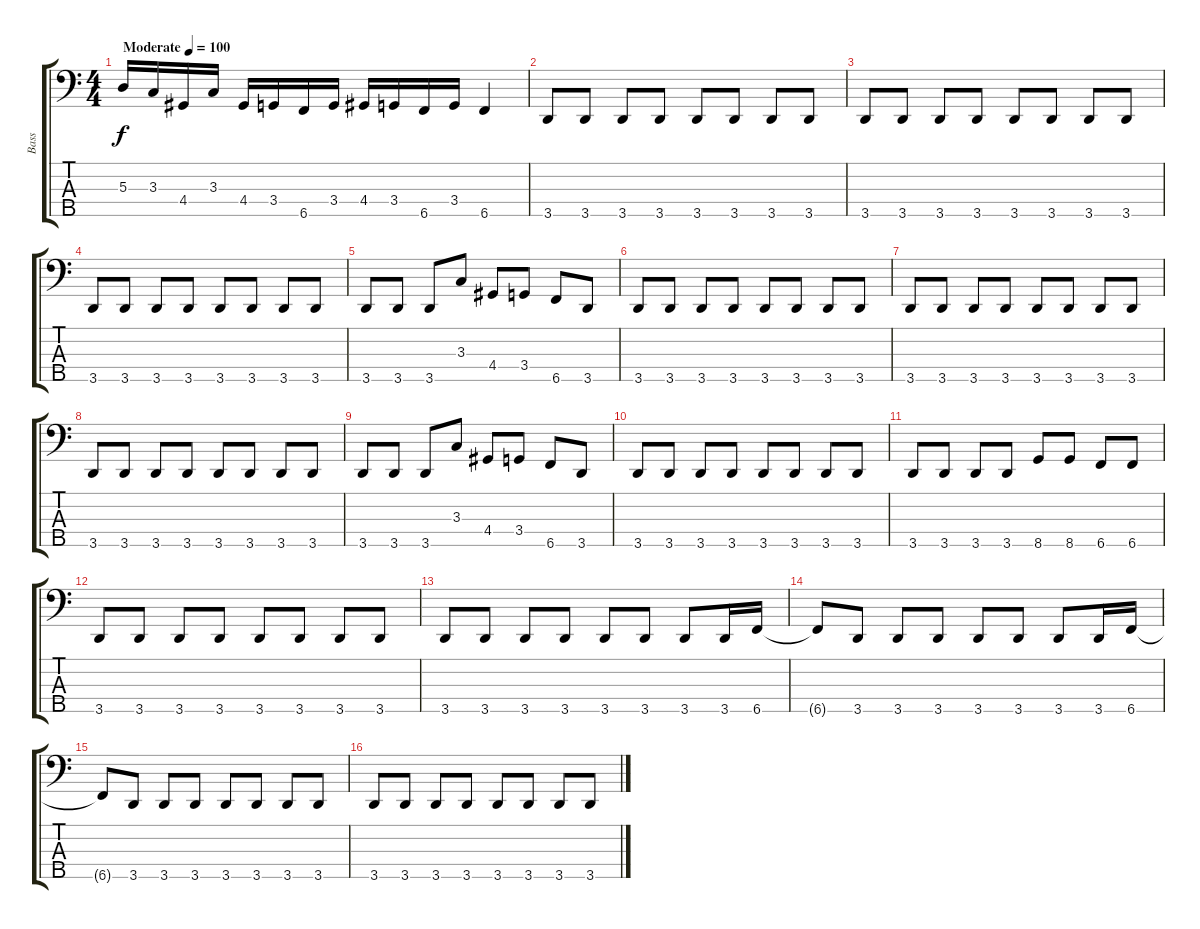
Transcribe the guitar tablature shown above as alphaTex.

\track ("Bass" "Bass") {instrument electricbassfinger}
\staff {score tabs}
\tuning (G2 D2 A1 E1 B0) {hide}
\ts (4 4)
\tempo (100 "Moderate")
\clef f4
\ks c
5.3.16{dy f instrument electricbassfinger} 3.3.16 4.4.16 3.3.16 4.4.16 3.4.16 6.5.16 3.4.16 4.4.16 3.4.16 6.5.16 3.4.16 6.5.4 |
3.5.8 3.5.8 3.5.8 3.5.8 3.5.8 3.5.8 3.5.8 3.5.8 |
3.5.8 3.5.8 3.5.8 3.5.8 3.5.8 3.5.8 3.5.8 3.5.8 |
3.5.8 3.5.8 3.5.8 3.5.8 3.5.8 3.5.8 3.5.8 3.5.8 |
3.5.8 3.5.8 3.5.8 3.3.8 4.4.8 3.4.8 6.5.8 3.5.8 |
3.5.8 3.5.8 3.5.8 3.5.8 3.5.8 3.5.8 3.5.8 3.5.8 |
3.5.8 3.5.8 3.5.8 3.5.8 3.5.8 3.5.8 3.5.8 3.5.8 |
3.5.8 3.5.8 3.5.8 3.5.8 3.5.8 3.5.8 3.5.8 3.5.8 |
3.5.8 3.5.8 3.5.8 3.3.8 4.4.8 3.4.8 6.5.8 3.5.8 |
3.5.8 3.5.8 3.5.8 3.5.8 3.5.8 3.5.8 3.5.8 3.5.8 |
3.5.8 3.5.8 3.5.8 3.5.8 8.5.8 8.5.8 6.5.8 6.5.8 |
3.5.8 3.5.8 3.5.8 3.5.8 3.5.8 3.5.8 3.5.8 3.5.8 |
3.5.8 3.5.8 3.5.8 3.5.8 3.5.8 3.5.8 3.5.8 3.5.16 6.5.16 |
6.5{t}.8 3.5.8 3.5.8 3.5.8 3.5.8 3.5.8 3.5.8 3.5.16 6.5.16 |
6.5{t}.8 3.5.8 3.5.8 3.5.8 3.5.8 3.5.8 3.5.8 3.5.8 |
3.5.8 3.5.8 3.5.8 3.5.8 3.5.8 3.5.8 3.5.8 3.5.8
